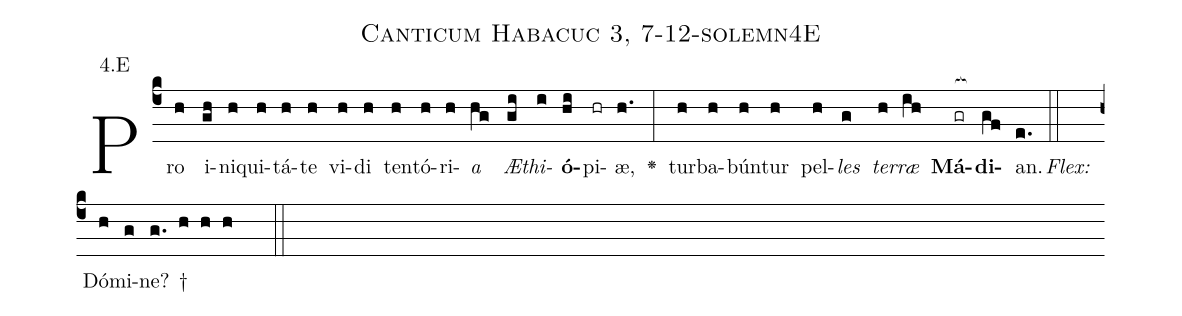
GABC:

name: Canticum Habacuc 3, 7-12-solemn4E;
annotation: 4.E;
%%
(c4)Pro(h) i(gh)ni(h)qui(h)tá(h)te(h) vi(h)di(h) ten(h)tó(h)ri(h)<i>a</i>(hg) <i>Æ</i>(gi)<i>thi</i>(i)<b>ó</b>(hi)pi(hr)æ,(h.) <v>\greheightstar</v>(:) tur(h)ba(h)bún(h)tur(h) pel(h)<i>les</i>(g) <i>ter</i>(h)<i>ræ</i>(ih) <b>Má</b>(gr[ocb:1{])<b>di</b>(gf[ocb:0}])an.(e.) (::)
<i>Flex:</i>()  Dó(h)mi(g)ne? †(g. h h h  ::)

%E(h) u(g) o(h) u(ih) a(gf) e.(e.) (::)
